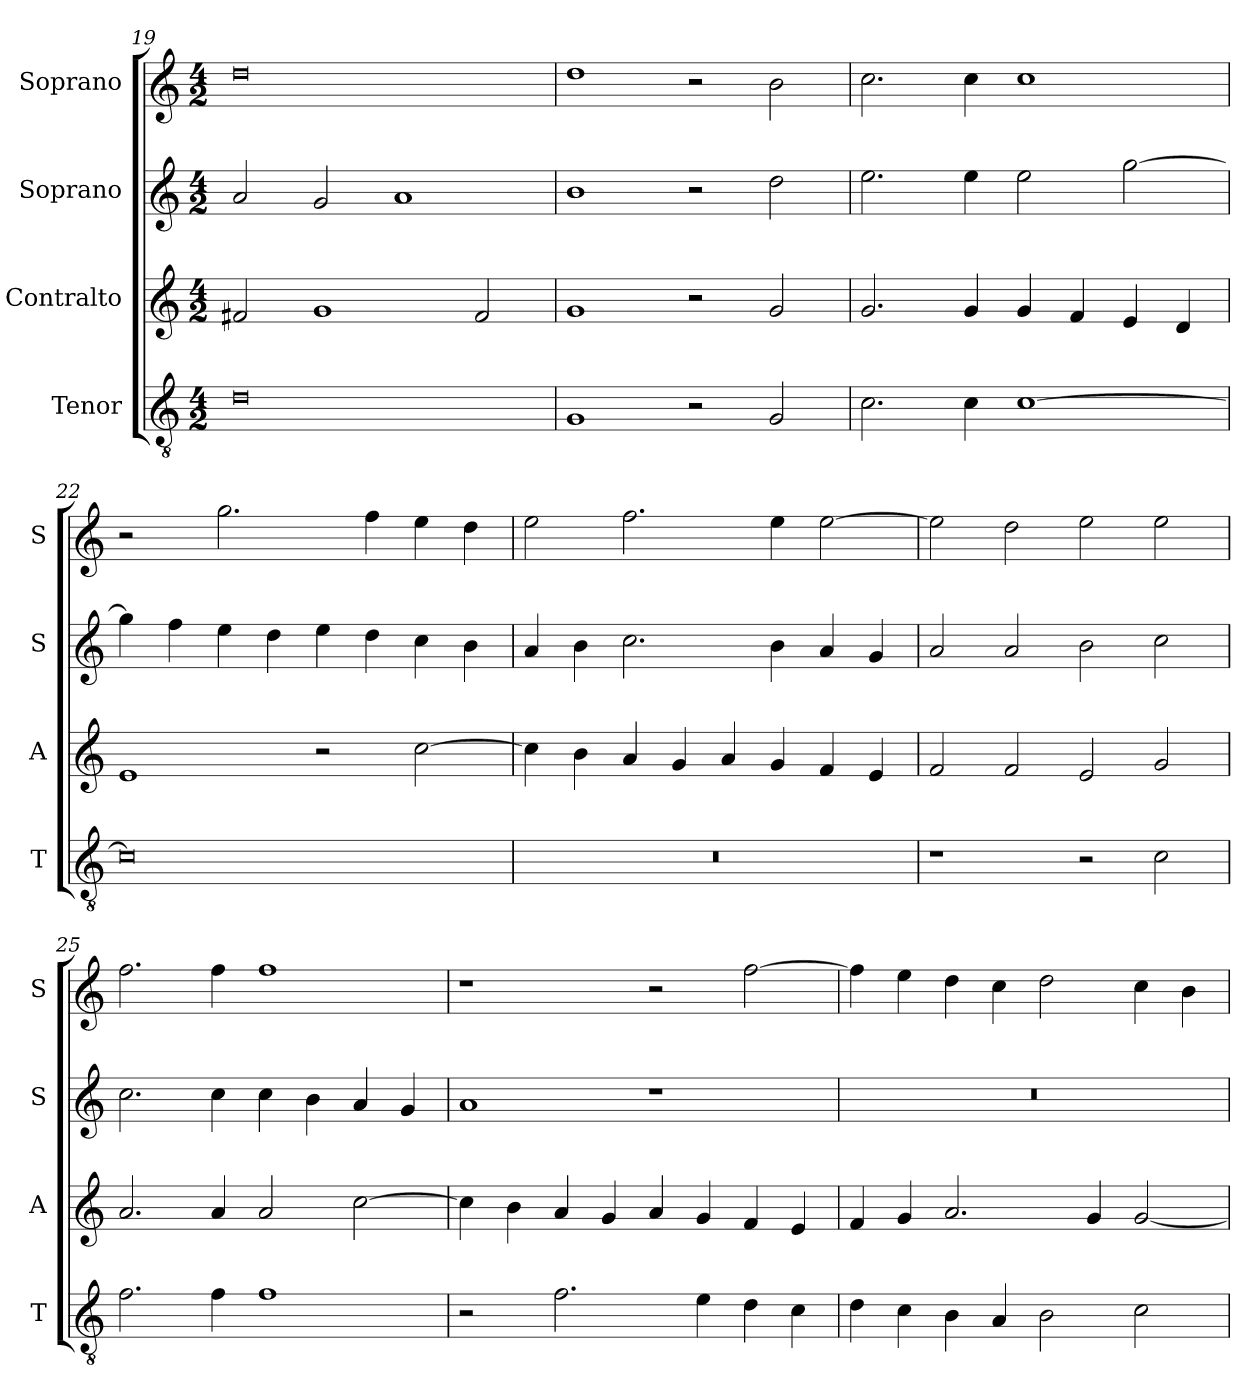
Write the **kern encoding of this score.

**kern	**kern	**kern	**kern
*part4	*part3	*part2	*part1
*staff4	*staff3	*staff2	*staff1
*I"Tenor	*I"Contralto	*I"Soprano	*I"Soprano
*I'T	*I'A	*I'S	*I'S
*clefGv2	*clefG2	*clefG2	*clefG2
*k[]	*k[]	*k[]	*k[]
*G:mix	*G:mix	*G:mix	*G:mix
*M4/2	*M4/2	*M4/2	*M4/2
=19	=19	=19	=19
0d	2f#X	2a	0dd
.	1g	2g	.
.	.	1a	.
.	2f#	.	.
=20	=20	=20	=20
1G	1g	1b	1dd
2r	2r	2r	2r
2G	2g	2dd	2b
=21	=21	=21	=21
2.c	2.g	2.ee	2.cc
4c	4g	4ee	4cc
[1c	4g	2ee	1cc
.	4f	.	.
.	4e	[2gg	.
.	4d	.	.
=22	=22	=22	=22
0c]	1e	4gg]	2r
.	.	4ff	.
.	.	4ee	2.gg
.	.	4dd	.
.	2r	4ee	.
.	.	4dd	4ff
.	[2cc	4cc	4ee
.	.	4b	4dd
=23	=23	=23	=23
0r	4cc]	4a	2ee
.	4b	4b	.
.	4a	2.cc	2.ff
.	4g	.	.
.	4a	.	.
.	4g	4b	4ee
.	4f	4a	[2ee
.	4e	4g	.
=24	=24	=24	=24
1r	2f	2a	2ee]
.	2f	2a	2dd
2r	2e	2b	2ee
2c	2g	2cc	2ee
=25	=25	=25	=25
2.f	2.a	2.cc	2.ff
4f	4a	4cc	4ff
1f	2a	4cc	1ff
.	.	4b	.
.	[2cc	4a	.
.	.	4g	.
=26	=26	=26	=26
2r	4cc]	1a	1r
.	4b	.	.
2.f	4a	.	.
.	4g	.	.
.	4a	1r	2r
4e	4g	.	.
4d	4f	.	[2ff
4c	4e	.	.
=27	=27	=27	=27
4d	4f	0r	4ff]
4c	4g	.	4ee
4B	2.a	.	4dd
4A	.	.	4cc
2B	.	.	2dd
.	4g	.	.
2c	[2g	.	4cc
.	.	.	4b
=	=	=	=
*-	*-	*-	*-
